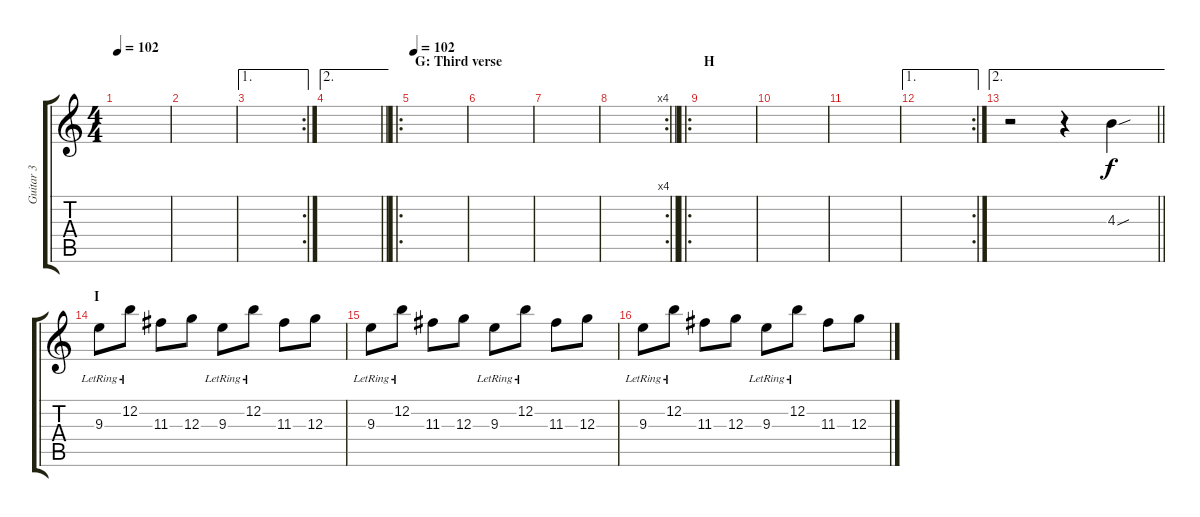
\track ("Guitar 3" "Guitar 3") {instrument distortionguitar}
\staff {score tabs}
\tuning (E4 B3 G3 D3 A2 E2) {hide}
\ts (4 4)
\tempo 102
\clef g2
\ks c
|
|
\ae 1
\rc 2
|
\ae 2
\barLineRight lightlight
|
\ro
\section ("" "G: Third verse")
\tempo 102
|
|
|
\rc 4
\barLineRight lightlight
|
\ro
\section ("" "H")
|
|
|
\ae 1
\rc 2
|
\ae 2
\barLineRight lightlight
r.2 r.4 4.3{sou}.4 |
\section ("" "I")
9.3{lr}.8 12.2{lr}.8 11.3.8 12.3.8 9.3{lr}.8 12.2{lr}.8 11.3.8 12.3.8 |
9.3{lr}.8 12.2{lr}.8 11.3.8 12.3.8 9.3{lr}.8 12.2{lr}.8 11.3.8 12.3.8 |
9.3{lr}.8 12.2{lr}.8 11.3.8 12.3.8 9.3{lr}.8 12.2{lr}.8 11.3.8 12.3.8
